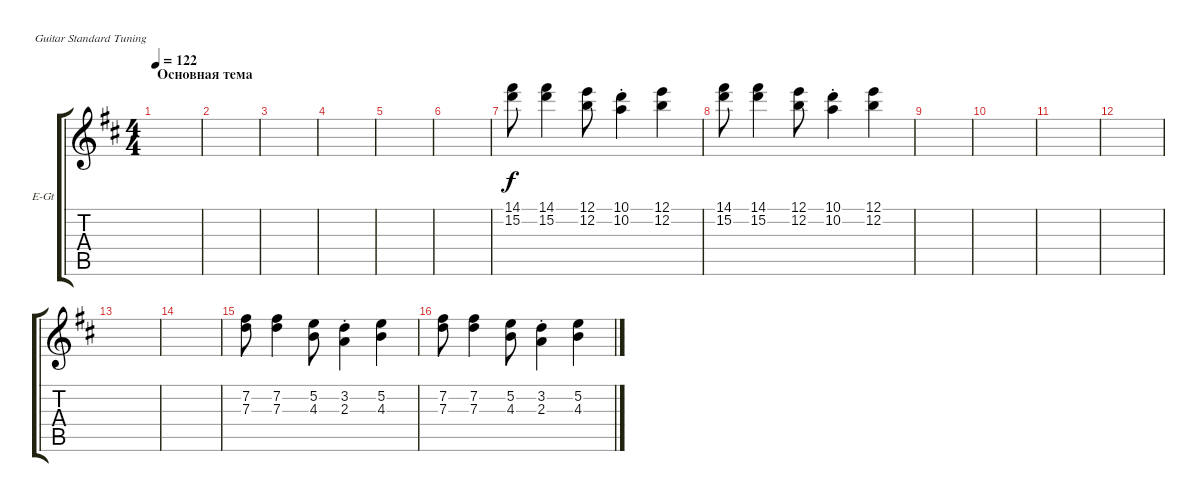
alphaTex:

\defaultSystemsLayout 4
\bracketExtendMode groupsimilarinstruments
\firstSystemTrackNameOrientation horizontal
\otherSystemsTrackNameOrientation horizontal
\track ("Electric Guitar" "E-Gt") {instrument electricguitarclean}
\staff {score tabs}
\tuning (E4 B3 G3 D3 A2 E2)
\ts (4 4)
\section ("" "Основная тема")
\tempo 122
\clef g2
\scale
0.525292
\ks d
|
\scale
0.237354 |
\scale
0.237354 |
\scale
0.333333 |
\scale
0.333333 |
\scale
0.333333 |
\scale
0.333333 (14.1 15.2).8 (14.1 15.2).4 (12.1 12.2).8 (10.2{st} 10.1{st}).4 (12.1 12.2).4 |
\scale
0.333333 (14.1 15.2).8 (14.1 15.2).4 (12.1 12.2).8 (10.2{st} 10.1{st}).4 (12.1 12.2).4 |
\scale
0.333333 |
\scale
0.333333 |
\scale
0.333333 |
\scale
0.333333 |
\scale
0.333333 |
\scale
0.333333 |
\scale
0.333333 (7.2 7.3).8 (7.2 7.3).4 (5.2 4.3).8 (3.2{st} 2.3).4 (5.2 4.3).4 |
(7.2 7.3).8 (7.2 7.3).4 (5.2 4.3).8 (3.2{st} 2.3).4 (5.2 4.3).4
